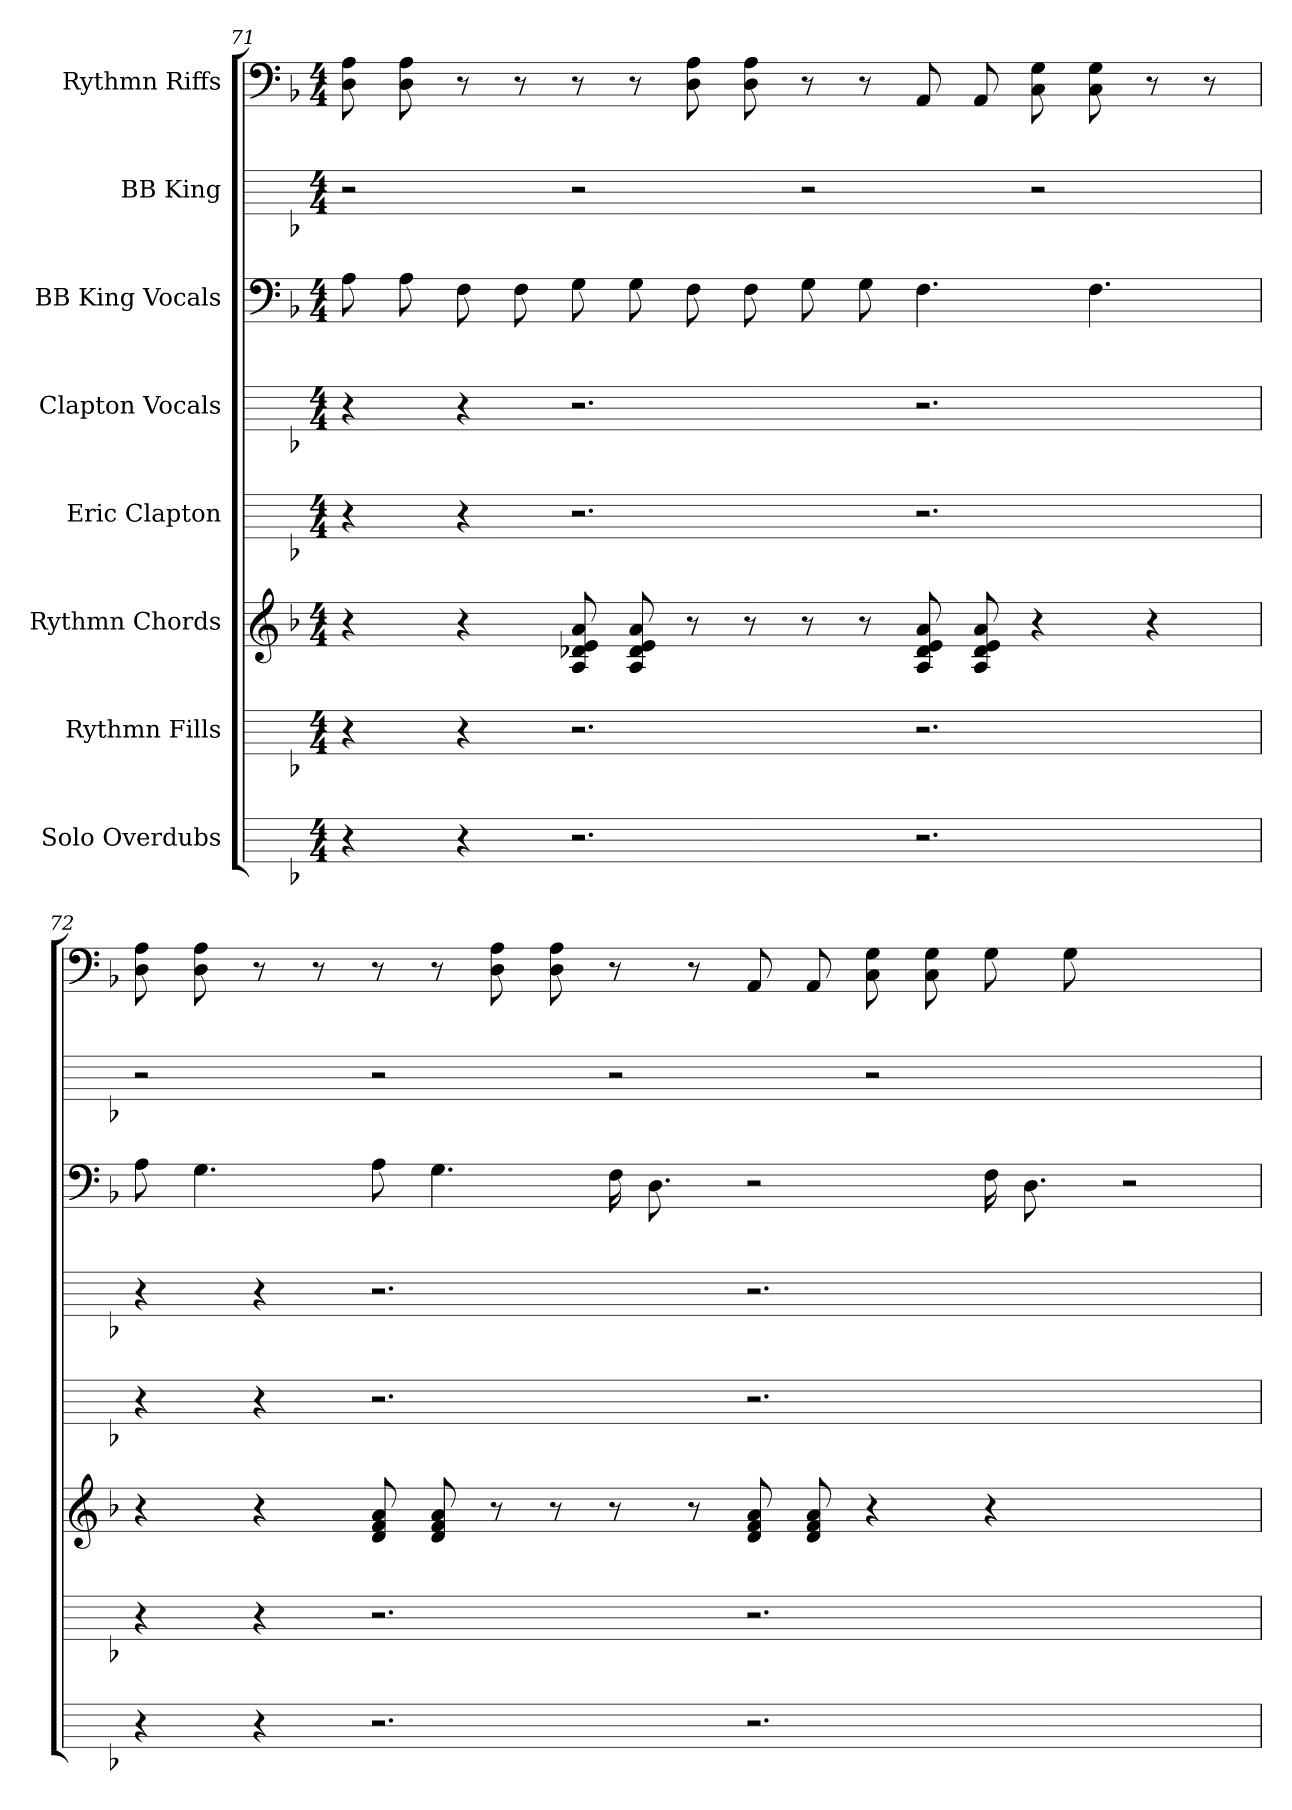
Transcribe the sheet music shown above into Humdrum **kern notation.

**kern	**kern	**kern	**kern	**kern	**kern	**kern	**kern
*part8	*part7	*part6	*part5	*part4	*part3	*part2	*part1
*staff8	*staff7	*staff6	*staff5	*staff4	*staff3	*staff2	*staff1
*I"Solo Overdubs	*I"Rythmn Fills	*I"Rythmn Chords	*I"Eric Clapton	*I"Clapton Vocals	*I"BB King Vocals	*I"BB King	*I"Rythmn Riffs
*	*	*	*	*	*	*	*
*k[b-]	*k[b-]	*k[b-]	*k[b-]	*k[b-]	*k[b-]	*k[b-]	*k[b-]
*M4/4	*M4/4	*M4/4	*M4/4	*M4/4	*M4/4	*M4/4	*M4/4
=71	=71	=71	=71	=71	=71	=71	=71
4r	4r	4r	4r	4r	8A	2r	8A 8D
.	.	.	.	.	8A	.	8A 8D
4r	4r	4r	4r	4r	8F	.	8r
.	.	.	.	.	8F	.	8r
2.r	2.r	8a 8e 8d- 8A	2.r	2.r	8G	2r	8r
.	.	8a 8e 8d- 8A	.	.	8G	.	8r
.	.	8r	.	.	8F	.	8A 8D
.	.	8r	.	.	8F	.	8A 8D
.	.	8r	.	.	8G	2r	8r
.	.	8r	.	.	8G	.	8r
2.r	2.r	8a 8e 8d- 8A	2.r	2.r	4.F	.	8AA
.	.	8a 8e 8d- 8A	.	.	.	.	8AA
.	.	4r	.	.	.	2r	8G 8C
.	.	.	.	.	4.F	.	8G 8C
.	.	4r	.	.	.	.	8r
.	.	.	.	.	.	.	8r
=72	=72	=72	=72	=72	=72	=72	=72
4r	4r	4r	4r	4r	8A	2r	8A 8D
.	.	.	.	.	4.G	.	8A 8D
4r	4r	4r	4r	4r	.	.	8r
.	.	.	.	.	.	.	8r
2.r	2.r	8a 8f 8d	2.r	2.r	8A	2r	8r
.	.	8a 8f 8d	.	.	4.G	.	8r
.	.	8r	.	.	.	.	8A 8D
.	.	8r	.	.	.	.	8A 8D
.	.	8r	.	.	16F	2r	8r
.	.	.	.	.	8.D	.	.
.	.	8r	.	.	.	.	8r
2.r	2.r	8a 8f 8d	2.r	2.r	2r	.	8AA
.	.	8a 8f 8d	.	.	.	.	8AA
.	.	4r	.	.	.	2r	8G 8C
.	.	.	.	.	.	.	8G 8C
.	.	4r	.	.	16F	.	8G
.	.	.	.	.	8.D	.	.
.	.	.	.	.	.	.	8G
2ryy	2ryy	2ryy	2ryy	2ryy	2r	2ryy	2ryy
=	=	=	=	=	=	=	=
*-	*-	*-	*-	*-	*-	*-	*-
